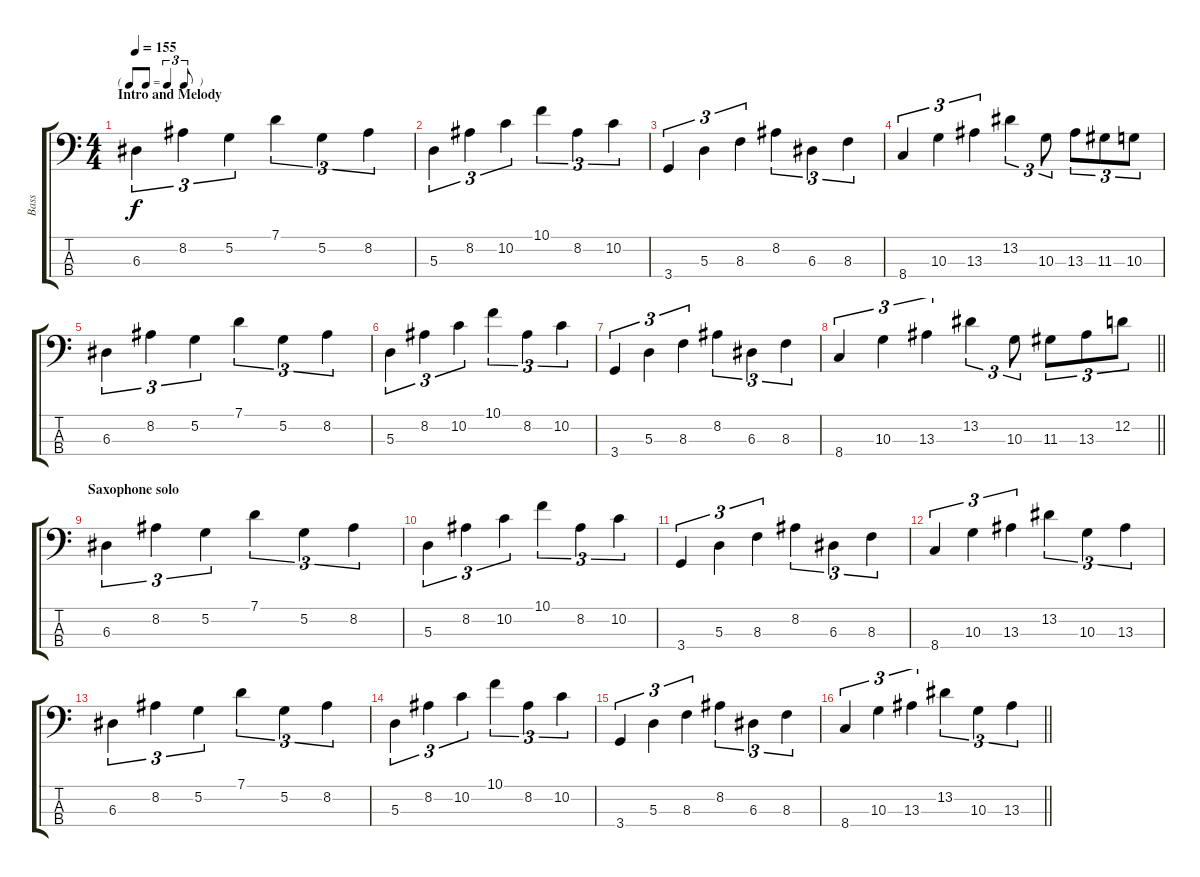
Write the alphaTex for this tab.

\track ("Bass" "Bass") {instrument electricbassfinger}
\staff {score tabs}
\tuning (G2 D2 A1 E1) {hide}
\ts (4 4)
\tf triplet8th
\section ("" "Intro and Melody")
\tempo 155
\clef f4
\ks c
6.3.4{tu (3 2) dy f instrument electricbassfinger} 8.2.4{tu (3 2)} 5.2.4{tu (3 2)} 7.1.4{tu (3 2)} 5.2.4{tu (3 2)} 8.2.4{tu (3 2)} |
5.3.4{tu (3 2)} 8.2.4{tu (3 2)} 10.2.4{tu (3 2)} 10.1.4{tu (3 2)} 8.2.4{tu (3 2)} 10.2.4{tu (3 2)} |
3.4.4{tu (3 2)} 5.3.4{tu (3 2)} 8.3.4{tu (3 2)} 8.2.4{tu (3 2)} 6.3.4{tu (3 2)} 8.3.4{tu (3 2)} |
8.4.4{tu (3 2)} 10.3.4{tu (3 2)} 13.3.4{tu (3 2)} 13.2.4{tu (3 2)} 10.3.8{tu (3 2)} 13.3.8{tu (3 2)} 11.3.8{tu (3 2)} 10.3.8{tu (3 2)} |
6.3.4{tu (3 2)} 8.2.4{tu (3 2)} 5.2.4{tu (3 2)} 7.1.4{tu (3 2)} 5.2.4{tu (3 2)} 8.2.4{tu (3 2)} |
5.3.4{tu (3 2)} 8.2.4{tu (3 2)} 10.2.4{tu (3 2)} 10.1.4{tu (3 2)} 8.2.4{tu (3 2)} 10.2.4{tu (3 2)} |
3.4.4{tu (3 2)} 5.3.4{tu (3 2)} 8.3.4{tu (3 2)} 8.2.4{tu (3 2)} 6.3.4{tu (3 2)} 8.3.4{tu (3 2)} |
\barLineRight lightlight
8.4.4{tu (3 2)} 10.3.4{tu (3 2)} 13.3.4{tu (3 2)} 13.2.4{tu (3 2)} 10.3.8{tu (3 2)} 11.3.8{tu (3 2)} 13.3.8{tu (3 2)} 12.2.8{tu (3 2)} |
\section ("" "Saxophone solo")
6.3.4{tu (3 2)} 8.2.4{tu (3 2)} 5.2.4{tu (3 2)} 7.1.4{tu (3 2)} 5.2.4{tu (3 2)} 8.2.4{tu (3 2)} |
5.3.4{tu (3 2)} 8.2.4{tu (3 2)} 10.2.4{tu (3 2)} 10.1.4{tu (3 2)} 8.2.4{tu (3 2)} 10.2.4{tu (3 2)} |
3.4.4{tu (3 2)} 5.3.4{tu (3 2)} 8.3.4{tu (3 2)} 8.2.4{tu (3 2)} 6.3.4{tu (3 2)} 8.3.4{tu (3 2)} |
8.4.4{tu (3 2)} 10.3.4{tu (3 2)} 13.3.4{tu (3 2)} 13.2.4{tu (3 2)} 10.3.4{tu (3 2)} 13.3.4{tu (3 2)} |
6.3.4{tu (3 2)} 8.2.4{tu (3 2)} 5.2.4{tu (3 2)} 7.1.4{tu (3 2)} 5.2.4{tu (3 2)} 8.2.4{tu (3 2)} |
5.3.4{tu (3 2)} 8.2.4{tu (3 2)} 10.2.4{tu (3 2)} 10.1.4{tu (3 2)} 8.2.4{tu (3 2)} 10.2.4{tu (3 2)} |
3.4.4{tu (3 2)} 5.3.4{tu (3 2)} 8.3.4{tu (3 2)} 8.2.4{tu (3 2)} 6.3.4{tu (3 2)} 8.3.4{tu (3 2)} |
\barLineRight lightlight
8.4.4{tu (3 2)} 10.3.4{tu (3 2)} 13.3.4{tu (3 2)} 13.2.4{tu (3 2)} 10.3.4{tu (3 2)} 13.3.4{tu (3 2)}
